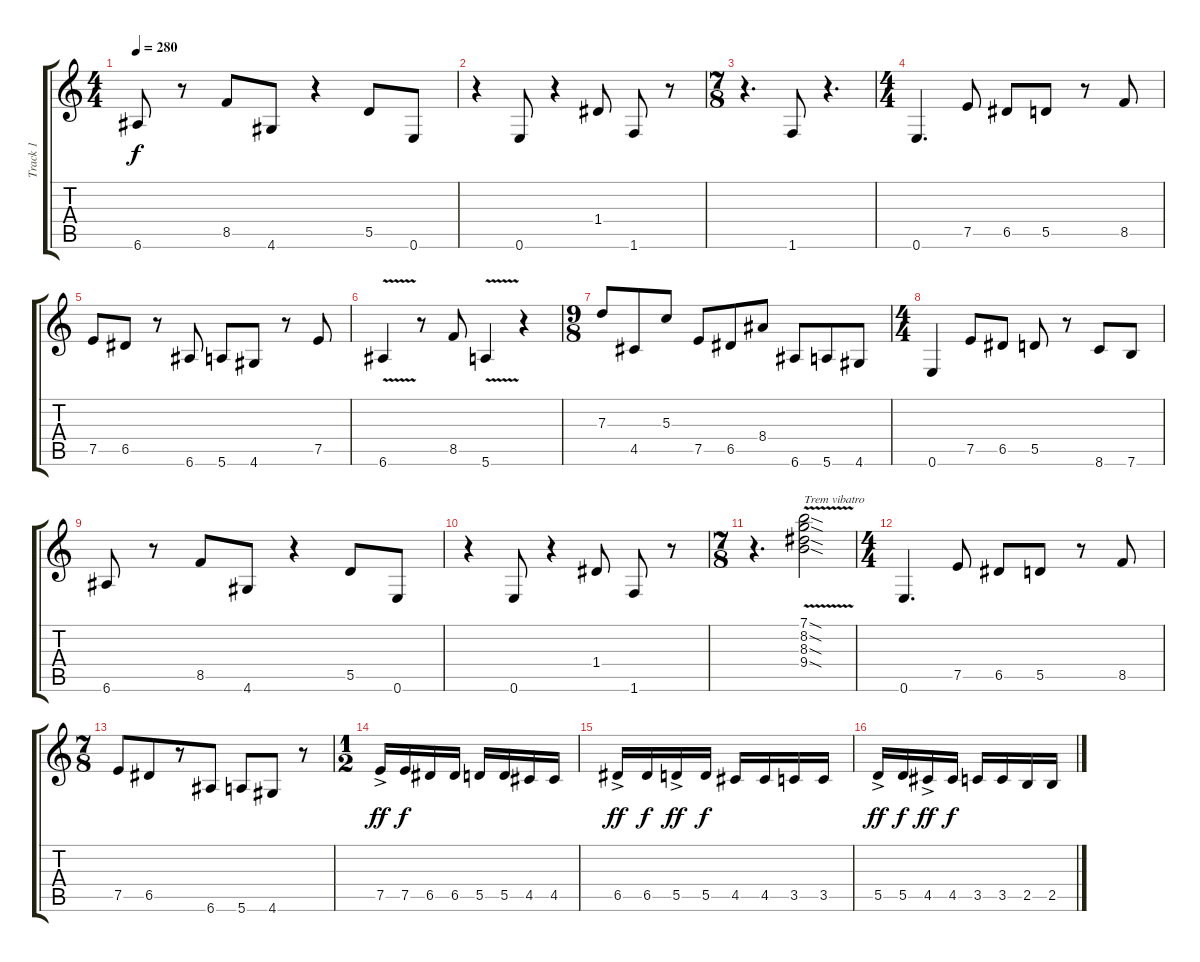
\track ("Track 1" "Track 1") {instrument distortionguitar}
\staff {score tabs}
\tuning (E4 B3 G3 D3 A2 E2) {hide}
\ts (4 4)
\tempo 280
\clef g2
\ks c
6.6.8{dy f} r.8 8.5.8 4.6.8 r.4 5.5.8 0.6.8 |
r.4 0.6.8 r.4 1.4.8 1.6.8 r.8 |
\ts (7 8)
r.4{d} 1.6.8 r.4{d} |
\ts (4 4)
0.6.4{d} 7.5.8 6.5.8 5.5.8 r.8 8.5.8 |
7.5.8 6.5.8 r.8 6.6.8 5.6.8 4.6.8 r.8 7.5.8 |
6.6{v}.4 r.8 8.5.8 5.6{v}.4 r.4 |
\ts (9 8)
7.3.8 4.5.8 5.3.8 7.5.8 6.5.8 8.4.8 6.6.8 5.6.8 4.6.8 |
\ts (4 4)
0.6.4 7.5.8 6.5.8 5.5.8 r.8 8.6.8 7.6.8 |
6.6.8 r.8 8.5.8 4.6.8 r.4 5.5.8 0.6.8 |
r.4 0.6.8 r.4 1.4.8 1.6.8 r.8 |
\ts (7 8)
r.4{d} (7.1{v sod} 8.2{v sod} 8.3{v sod} 9.4{v sod}).2{txt "Trem vibatro"} |
\ts (4 4)
0.6.4{d} 7.5.8 6.5.8 5.5.8 r.8 8.5.8 |
\ts (7 8)
7.5.8 6.5.8 r.8 6.6.8 5.6.8 4.6.8 r.8 |
\ts (1 2)
7.5{ac}.16{dy ff} 7.5.16{dy f} 6.5.16 6.5.16 5.5.16 5.5.16 4.5.16 4.5.16 |
6.5{ac}.16{dy ff} 6.5.16{dy f} 5.5{ac}.16{dy ff} 5.5.16{dy f} 4.5.16 4.5.16 3.5.16 3.5.16 |
5.5{ac}.16{dy ff} 5.5.16{dy f} 4.5{ac}.16{dy ff} 4.5.16{dy f} 3.5.16 3.5.16 2.5.16 2.5.16
